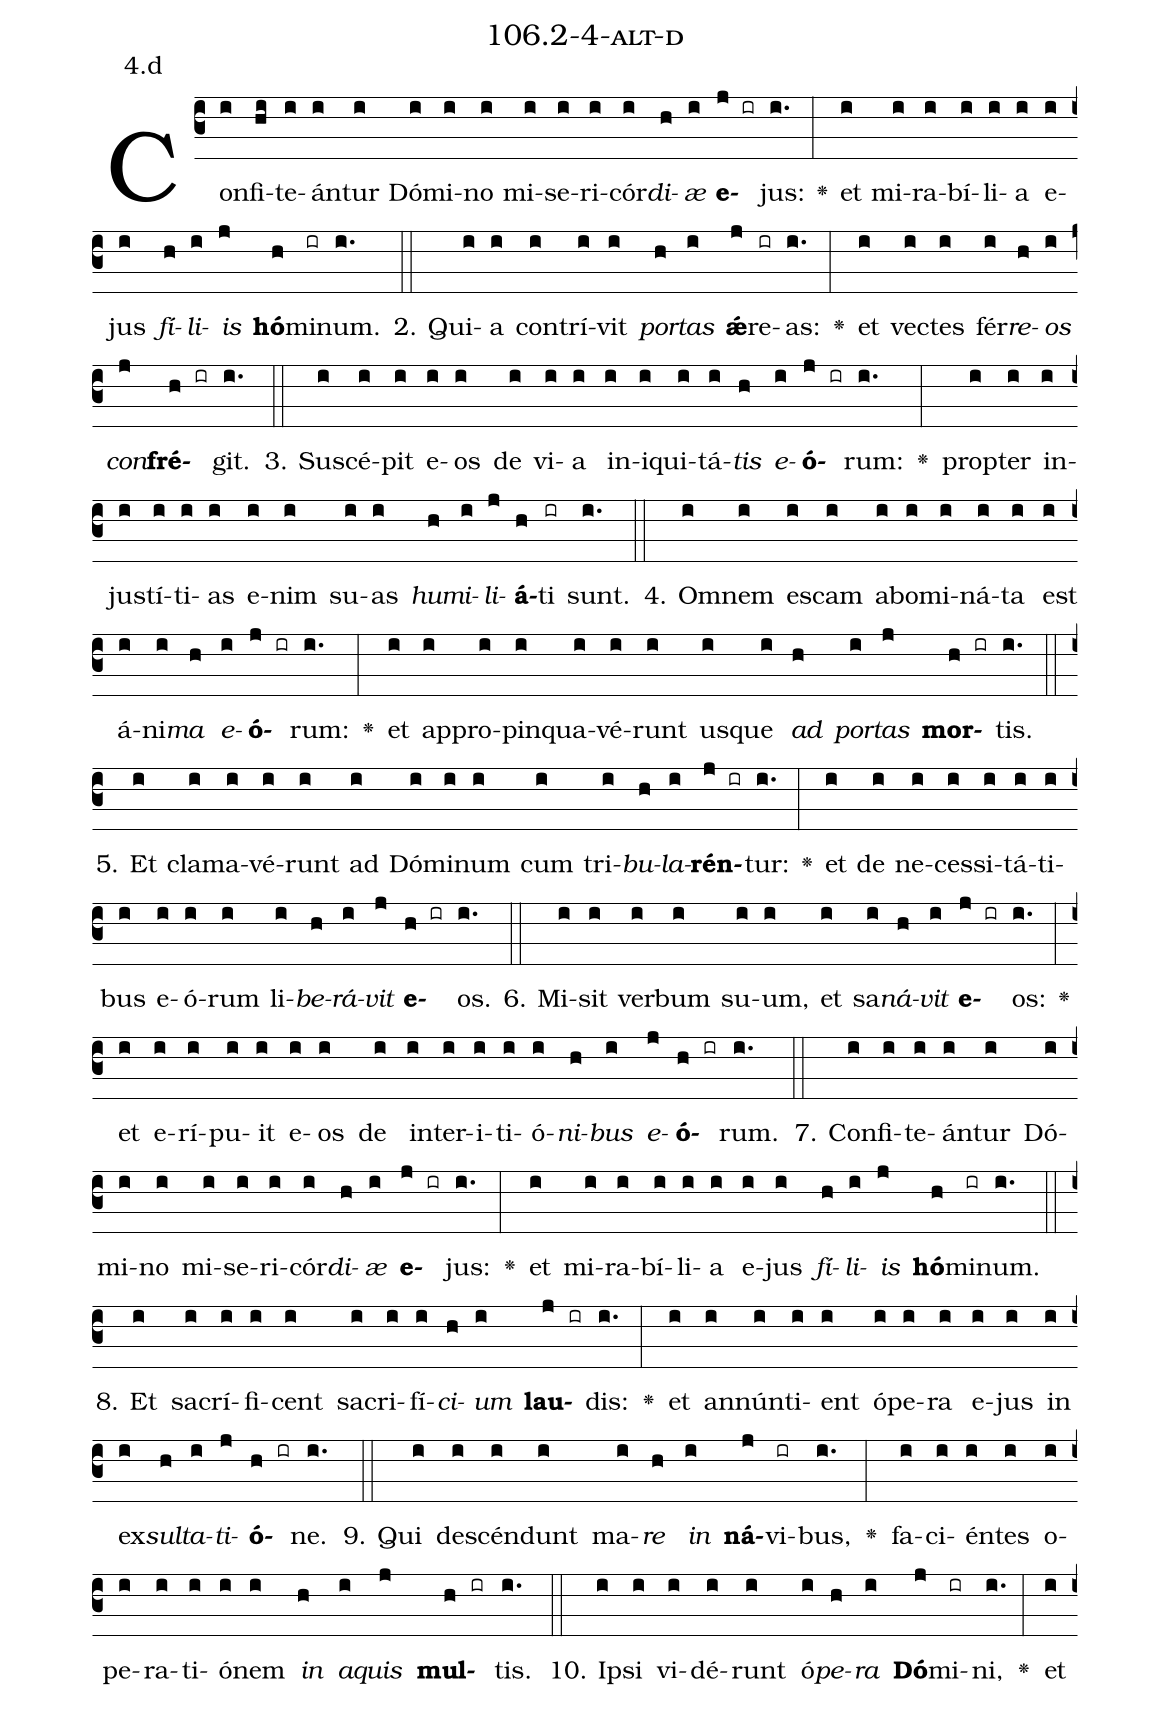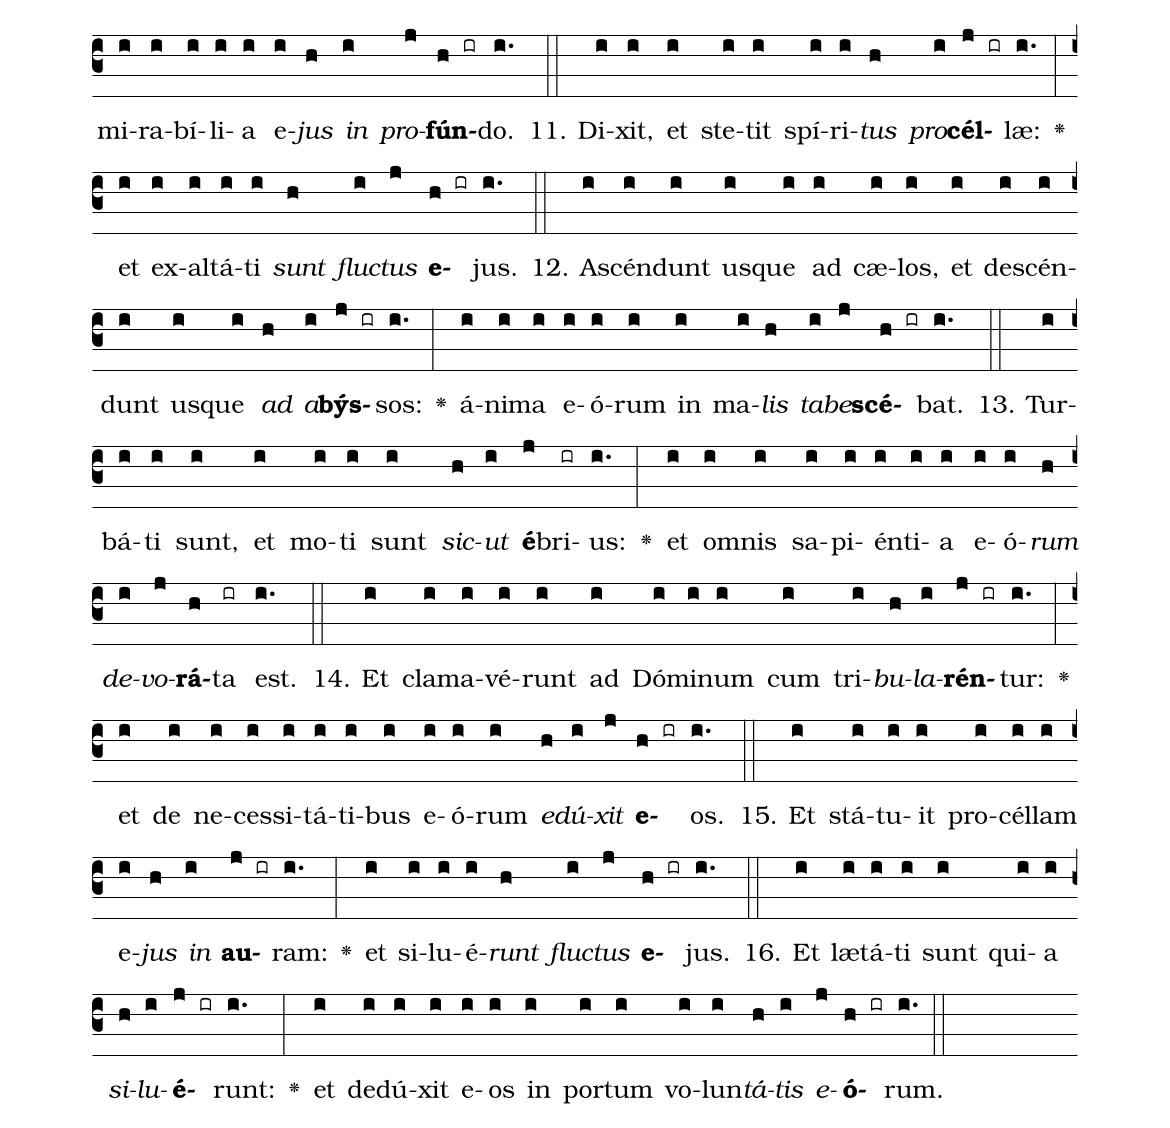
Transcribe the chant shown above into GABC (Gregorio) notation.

name: 106.2-4-alt-d;
annotation: 4.d;
%%
(c3)Con(i)fi(hi)te(i)án(i)tur(i) Dó(i)mi(i)no(i) mi(i)se(i)ri(i)cór(i)<i>di</i>(h)<i>æ</i>(i) <b>e</b>(j ir)jus:(i.) <v>\greheightstar</v>(:) et(i) mi(i)ra(i)bí(i)li(i)a(i) e(i)jus(i) <i>fí</i>(h)<i>li</i>(i)<i>is</i>(j) <b>hó</b>(h)mi(ir)num.(i.) (::)
2. Qui(i)a(i) con(i)trí(i)vit(i) <i>por</i>(h)<i>tas</i>(i) <b>ǽ</b>(j)re(ir)as:(i.) <v>\greheightstar</v>(:) et(i) vec(i)tes(i) fér(i)<i>re</i>(h)<i>os</i>(i) <i>con</i>(j)<b>fré</b>(h ir)git.(i.) (::)
3. Su(i)scé(i)pit(i) e(i)os(i) de(i) vi(i)a(i) in(i)i(i)qui(i)tá(i)<i>tis</i>(h) <i>e</i>(i)<b>ó</b>(j ir)rum:(i.) <v>\greheightstar</v>(:) prop(i)ter(i) in(i)jus(i)tí(i)ti(i)as(i) e(i)nim(i) su(i)as(i) <i>hu</i>(h)<i>mi</i>(i)<i>li</i>(j)<b>á</b>(h)ti(ir) sunt.(i.) (::)
4. Om(i)nem(i) es(i)cam(i) ab(i)o(i)mi(i)ná(i)ta(i) est(i) á(i)ni(i)<i>ma</i>(h) <i>e</i>(i)<b>ó</b>(j ir)rum:(i.) <v>\greheightstar</v>(:) et(i) ap(i)pro(i)pin(i)qua(i)vé(i)runt(i) us(i)que(i) <i>ad</i>(h) <i>por</i>(i)<i>tas</i>(j) <b>mor</b>(h ir)tis.(i.) (::)
5. Et(i) cla(i)ma(i)vé(i)runt(i) ad(i) Dó(i)mi(i)num(i) cum(i) tri(i)<i>bu</i>(h)<i>la</i>(i)<b>rén</b>(j ir)tur:(i.) <v>\greheightstar</v>(:) et(i) de(i) ne(i)ces(i)si(i)tá(i)ti(i)bus(i) e(i)ó(i)rum(i) li(i)<i>be</i>(h)<i>rá</i>(i)<i>vit</i>(j) <b>e</b>(h ir)os.(i.) (::)
6. Mi(i)sit(i) ver(i)bum(i) su(i)um,(i) et(i) sa(i)<i>ná</i>(h)<i>vit</i>(i) <b>e</b>(j ir)os:(i.) <v>\greheightstar</v>(:) et(i) e(i)rí(i)pu(i)it(i) e(i)os(i) de(i) in(i)ter(i)i(i)ti(i)ó(i)<i>ni</i>(h)<i>bus</i>(i) <i>e</i>(j)<b>ó</b>(h ir)rum.(i.) (::)
7. Con(i)fi(i)te(i)án(i)tur(i) Dó(i)mi(i)no(i) mi(i)se(i)ri(i)cór(i)<i>di</i>(h)<i>æ</i>(i) <b>e</b>(j ir)jus:(i.) <v>\greheightstar</v>(:) et(i) mi(i)ra(i)bí(i)li(i)a(i) e(i)jus(i) <i>fí</i>(h)<i>li</i>(i)<i>is</i>(j) <b>hó</b>(h)mi(ir)num.(i.) (::)
8. Et(i) sa(i)crí(i)fi(i)cent(i) sa(i)cri(i)fí(i)<i>ci</i>(h)<i>um</i>(i) <b>lau</b>(j ir)dis:(i.) <v>\greheightstar</v>(:) et(i) an(i)nún(i)ti(i)ent(i) ó(i)pe(i)ra(i) e(i)jus(i) in(i) ex(i)<i>sul</i>(h)<i>ta</i>(i)<i>ti</i>(j)<b>ó</b>(h ir)ne.(i.) (::)
9. Qui(i) de(i)scén(i)dunt(i) ma(i)<i>re</i>(h) <i>in</i>(i) <b>ná</b>(j)vi(ir)bus,(i.) <v>\greheightstar</v>(:) fa(i)ci(i)én(i)tes(i) o(i)pe(i)ra(i)ti(i)ó(i)nem(i) <i>in</i>(h) <i>a</i>(i)<i>quis</i>(j) <b>mul</b>(h ir)tis.(i.) (::)
10. Ip(i)si(i) vi(i)dé(i)runt(i) ó(i)<i>pe</i>(h)<i>ra</i>(i) <b>Dó</b>(j)mi(ir)ni,(i.) <v>\greheightstar</v>(:) et(i) mi(i)ra(i)bí(i)li(i)a(i) e(i)<i>jus</i>(h) <i>in</i>(i) <i>pro</i>(j)<b>fún</b>(h ir)do.(i.) (::)
11. Di(i)xit,(i) et(i) ste(i)tit(i) spí(i)ri(i)<i>tus</i>(h) <i>pro</i>(i)<b>cél</b>(j ir)læ:(i.) <v>\greheightstar</v>(:) et(i) ex(i)al(i)tá(i)ti(i) <i>sunt</i>(h) <i>fluc</i>(i)<i>tus</i>(j) <b>e</b>(h ir)jus.(i.) (::)
12. A(i)scén(i)dunt(i) us(i)que(i) ad(i) cæ(i)los,(i) et(i) de(i)scén(i)dunt(i) us(i)que(i) <i>ad</i>(h) <i>a</i>(i)<b>býs</b>(j ir)sos:(i.) <v>\greheightstar</v>(:) á(i)ni(i)ma(i) e(i)ó(i)rum(i) in(i) ma(i)<i>lis</i>(h) <i>ta</i>(i)<i>be</i>(j)<b>scé</b>(h ir)bat.(i.) (::)
13. Tur(i)bá(i)ti(i) sunt,(i) et(i) mo(i)ti(i) sunt(i) <i>sic</i>(h)<i>ut</i>(i) <b>é</b>(j)bri(ir)us:(i.) <v>\greheightstar</v>(:) et(i) om(i)nis(i) sa(i)pi(i)én(i)ti(i)a(i) e(i)ó(i)<i>rum</i>(h) <i>de</i>(i)<i>vo</i>(j)<b>rá</b>(h)ta(ir) est.(i.) (::)
14. Et(i) cla(i)ma(i)vé(i)runt(i) ad(i) Dó(i)mi(i)num(i) cum(i) tri(i)<i>bu</i>(h)<i>la</i>(i)<b>rén</b>(j ir)tur:(i.) <v>\greheightstar</v>(:) et(i) de(i) ne(i)ces(i)si(i)tá(i)ti(i)bus(i) e(i)ó(i)rum(i) <i>e</i>(h)<i>dú</i>(i)<i>xit</i>(j) <b>e</b>(h ir)os.(i.) (::)
15. Et(i) stá(i)tu(i)it(i) pro(i)cél(i)lam(i) e(i)<i>jus</i>(h) <i>in</i>(i) <b>au</b>(j ir)ram:(i.) <v>\greheightstar</v>(:) et(i) si(i)lu(i)é(i)<i>runt</i>(h) <i>fluc</i>(i)<i>tus</i>(j) <b>e</b>(h ir)jus.(i.) (::)
16. Et(i) læ(i)tá(i)ti(i) sunt(i) qui(i)a(i) <i>si</i>(h)<i>lu</i>(i)<b>é</b>(j ir)runt:(i.) <v>\greheightstar</v>(:) et(i) de(i)dú(i)xit(i) e(i)os(i) in(i) por(i)tum(i) vo(i)lun(i)<i>tá</i>(h)<i>tis</i>(i) <i>e</i>(j)<b>ó</b>(h ir)rum.(i.) (::)
